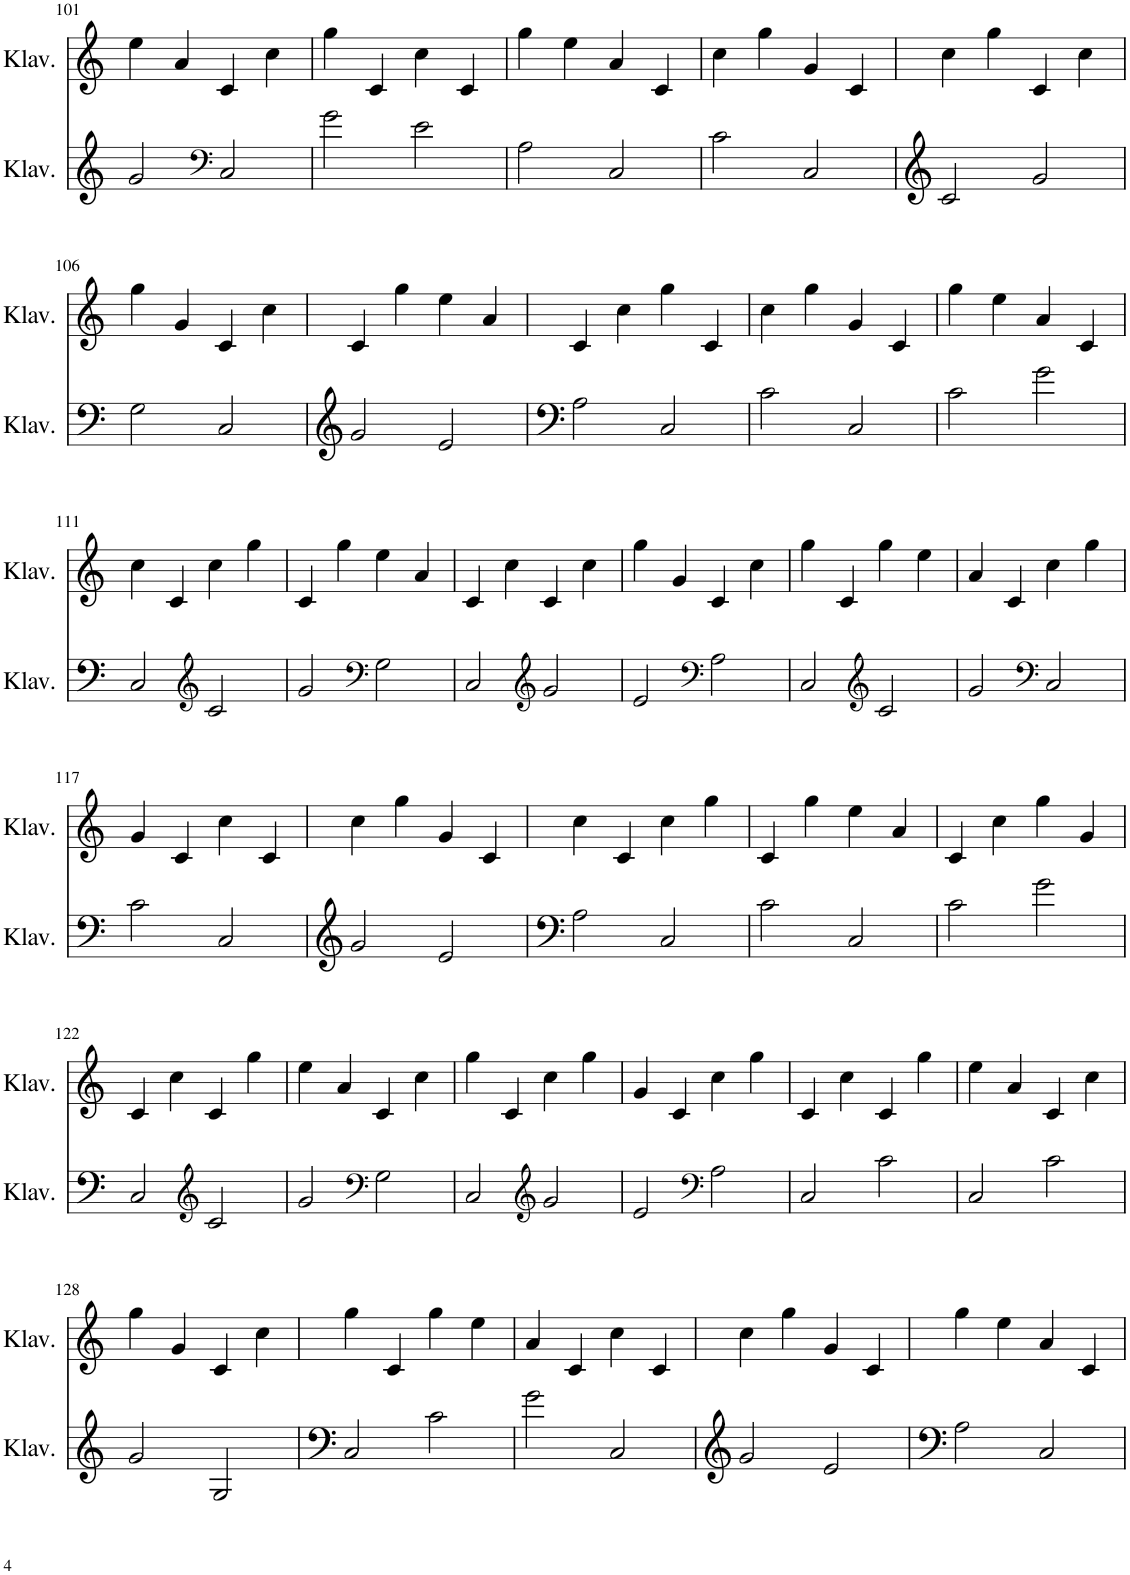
**kern	**kern
*part2	*part1
*staff2	*staff1
*I"Klavier	*I"Klavier
*I'Klav.	*I'Klav.
!!LO:PB:g=z
*clefG2	*clefG2
*k[]	*k[]
*M4/4	*M4/4
=101	=101
2g/	4ee\
.	4a/
*clefF4	*
2C/	4c/
.	4cc\
=102	=102
2g\	4gg\
.	4c/
2e\	4cc\
.	4c/
=103	=103
2A\	4gg\
.	4ee\
2C/	4a/
.	4c/
=104	=104
2c\	4cc\
.	4gg\
2C/	4g/
.	4c/
=105	=105
2c/	4cc\
.	4gg\
2g/	4c/
.	4cc\
!!LO:LB:g=z
=106	=106
2G\	4gg\
.	4g/
2C/	4c/
.	4cc\
=107	=107
2g/	4c/
.	4gg\
2e/	4ee\
.	4a/
=108	=108
2A\	4c/
.	4cc\
2C/	4gg\
.	4c/
=109	=109
2c\	4cc\
.	4gg\
2C/	4g/
.	4c/
=110	=110
2c\	4gg\
.	4ee\
2g\	4a/
.	4c/
!!LO:LB:g=z
=111	=111
2C/	4cc\
.	4c/
*clefG2	*
2c/	4cc\
.	4gg\
=112	=112
2g/	4c/
.	4gg\
*clefF4	*
2G\	4ee\
.	4a/
=113	=113
2C/	4c/
.	4cc\
*clefG2	*
2g/	4c/
.	4cc\
=114	=114
2e/	4gg\
.	4g/
*clefF4	*
2A\	4c/
.	4cc\
=115	=115
2C/	4gg\
.	4c/
*clefG2	*
2c/	4gg\
.	4ee\
=116	=116
2g/	4a/
.	4c/
*clefF4	*
2C/	4cc\
.	4gg\
!!LO:LB:g=z
=117	=117
2c\	4g/
.	4c/
2C/	4cc\
.	4c/
=118	=118
2g/	4cc\
.	4gg\
2e/	4g/
.	4c/
=119	=119
2A\	4cc\
.	4c/
2C/	4cc\
.	4gg\
=120	=120
2c\	4c/
.	4gg\
2C/	4ee\
.	4a/
=121	=121
2c\	4c/
.	4cc\
2g\	4gg\
.	4g/
!!LO:LB:g=z
=122	=122
2C/	4c/
.	4cc\
*clefG2	*
2c/	4c/
.	4gg\
=123	=123
2g/	4ee\
.	4a/
*clefF4	*
2G\	4c/
.	4cc\
=124	=124
2C/	4gg\
.	4c/
*clefG2	*
2g/	4cc\
.	4gg\
=125	=125
2e/	4g/
.	4c/
*clefF4	*
2A\	4cc\
.	4gg\
=126	=126
2C/	4c/
.	4cc\
2c\	4c/
.	4gg\
=127	=127
2C/	4ee\
.	4a/
2c\	4c/
.	4cc\
!!LO:LB:g=z
=128	=128
2g/	4gg\
.	4g/
2G/	4c/
.	4cc\
=129	=129
2C/	4gg\
.	4c/
2c\	4gg\
.	4ee\
=130	=130
2g\	4a/
.	4c/
2C/	4cc\
.	4c/
=131	=131
2g/	4cc\
.	4gg\
2e/	4g/
.	4c/
=132	=132
2A\	4gg\
.	4ee\
2C/	4a/
.	4c/
=	=
*-	*-
